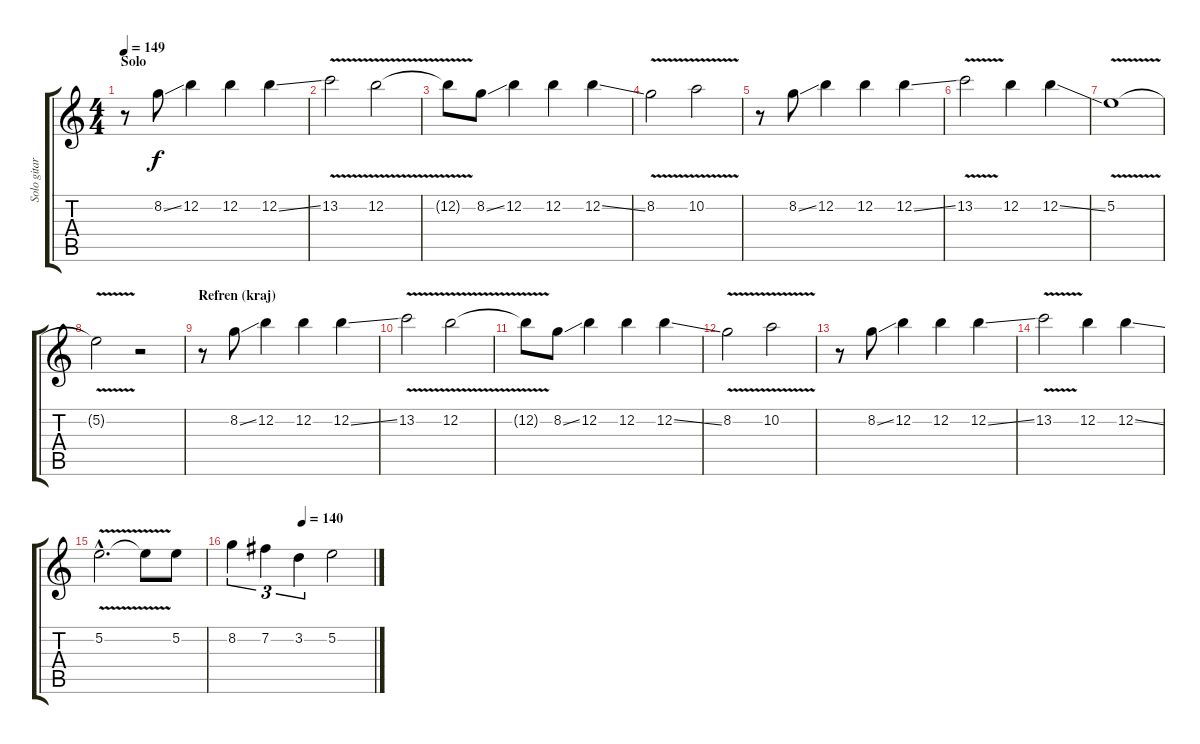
\track ("Solo gitara - Zvonko Djukic Djule" "Solo gitar") {instrument overdrivenguitar}
\staff {score tabs}
\tuning (E4 B3 G3 D3 A2 E2) {hide}
\ts (4 4)
\section ("" "Solo")
\tempo 149
\clef g2
\ks c
r.8{dy f volume 15} 8.2{ss}.8 12.2.4 12.2.4 12.2{ss}.4 |
13.2{v}.2 12.2{v}.2 |
12.2{t}.8 8.2{ss}.8 12.2.4 12.2.4 12.2{ss}.4 |
8.2{v}.2 10.2{v}.2 |
r.8 8.2{ss}.8 12.2.4 12.2.4 12.2{ss}.4 |
13.2{v}.2 12.2.4 12.2{ss}.4 |
5.2{v}.1 |
5.2{t}.2 r.2 |
\section ("" "Refren (kraj)")
r.8 8.2{ss}.8 12.2.4 12.2.4 12.2{ss}.4 |
13.2{v}.2 12.2{v}.2 |
12.2{t}.8 8.2{ss}.8 12.2.4 12.2.4 12.2{ss}.4 |
8.2{v}.2 10.2{v}.2 |
r.8 8.2{ss}.8 12.2.4 12.2.4 12.2{ss}.4 |
13.2{v}.2 12.2.4 12.2{ss}.4 |
5.2{v hac}.2{d} 5.2{t}.8 5.2.8 |
\tempo (140 0.5)
8.2.4{tu (3 2)} 7.2.4{tu (3 2)} 3.2.4{tu (3 2)} 5.2.2
